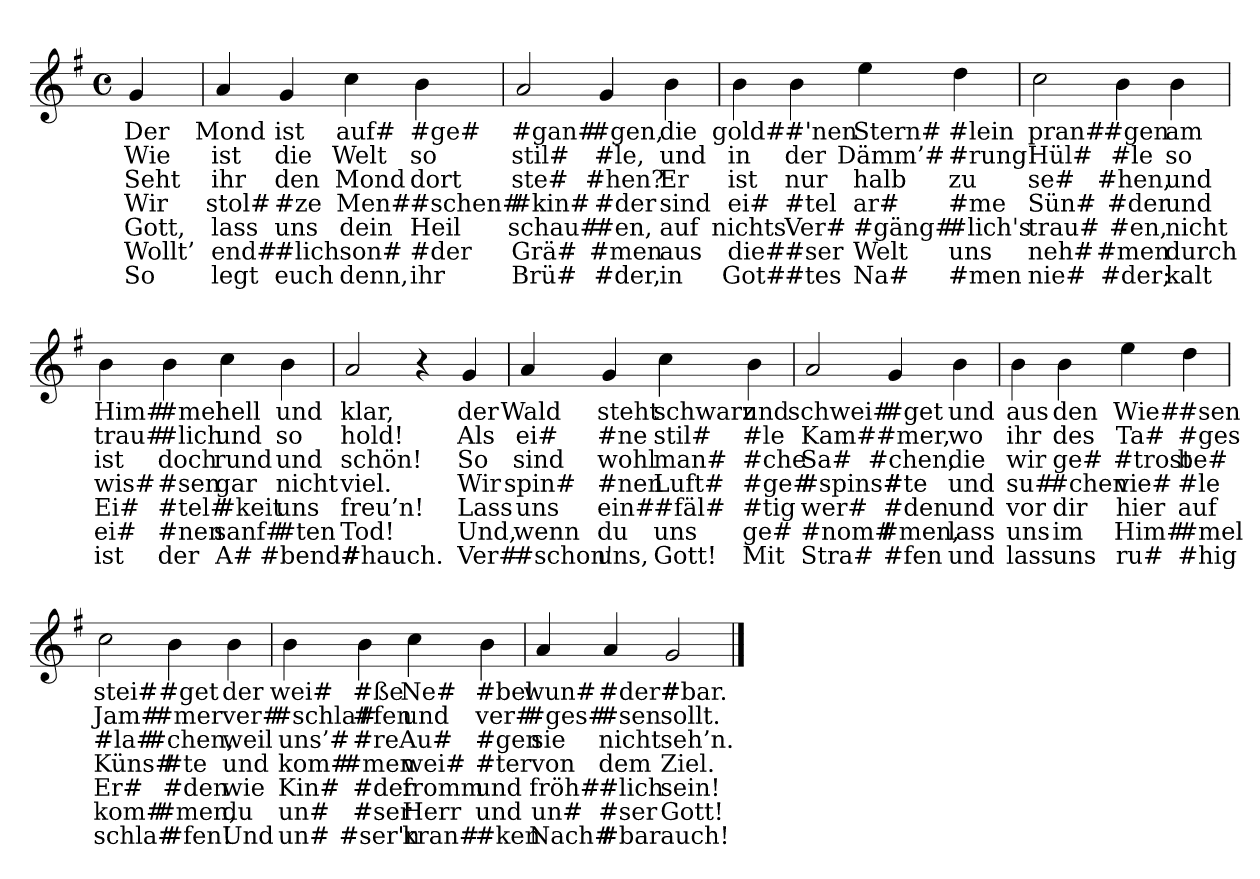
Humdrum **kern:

**kern	**text	**text	**text	**text	**text	**text	**text
*part1	*part1	*part1	*part1	*part1	*part1	*part1	*part1
*staff1	*staff1	*staff1	*staff1	*staff1	*staff1	*staff1	*staff1
*clefG2	*	*	*	*	*	*	*
*k[f#]	*	*	*	*	*	*	*
*M4/4	*	*	*	*	*	*	*
*met(c)	*	*	*	*	*	*	*
=	=	=	=	=	=	=	=
4g	Der	Wie	Seht	Wir	Gott,	Wollt’	So
=	=	=	=	=	=	=	=
4a	Mond	ist	ihr	stol#	lass	end#	legt
4g	ist	die	den	#ze	uns	#lich	euch
4cc	auf#	Welt	Mond	Men#	dein	son#	denn,
4b	#ge#	so	dort	#schen#	Heil	#der	ihr
=	=	=	=	=	=	=	=
2a	#gan#	stil#	ste#	#kin#	schau#	Grä#	Brü#
4g	#gen,	#le,	#hen?	#der	#en,	#men	#der,
4b	die	und	Er	sind	auf	aus	in
=	=	=	=	=	=	=	=
4b	gold#	in	ist	ei#	nichts	die#	Got#
4b	#'nen	der	nur	#tel	Ver#	#ser	#tes
4ee	Stern#	Dämm’#	halb	ar#	#gäng#	Welt	Na#
4dd	#lein	#rung	zu	#me	#lich's	uns	#men
=	=	=	=	=	=	=	=
2cc	pran#	Hül#	se#	Sün#	trau#	neh#	nie#
4b	#gen	#le	#hen,	#der	#en,	#men	#der;
4b	am	so	und	und	nicht	durch	kalt
=	=	=	=	=	=	=	=
4b	Him#	trau#	ist	wis#	Ei#	ei#	ist
4b	#mel	#lich	doch	#sen	#tel#	#nen	der
4cc	hell	und	rund	gar	#keit	sanf#	A#
4b	und	so	und	nicht	uns	#ten	#bend#
=	=	=	=	=	=	=	=
2a	klar,	hold!	schön!	viel.	freu’n!	Tod!	#hauch.
4r	.	.	.	.	.	.	.
4g	der	Als	So	Wir	Lass	Und,	Ver#
=	=	=	=	=	=	=	=
4a	Wald	ei#	sind	spin#	uns	wenn	#schon'
4g	steht	#ne	wohl	#nen	ein#	du	uns,
4cc	schwarz	stil#	man#	Luft#	#fäl#	uns	Gott!
4b	und	#le	#che	#ge#	#tig	ge#	Mit
=	=	=	=	=	=	=	=
2a	schwei#	Kam#	Sa#	#spins#	wer#	#nom#	Stra#
4g	#get	#mer,	#chen,	#te	#den	#men,	#fen
4b	und	wo	die	und	und	lass	und
=	=	=	=	=	=	=	=
4b	aus	ihr	wir	su#	vor	uns	lass
4b	den	des	ge#	#chen	dir	im	uns
4ee	Wie#	Ta#	#trost	vie#	hier	Him#	ru#
4dd	#sen	#ges	be#	#le	auf	#mel	#hig
=	=	=	=	=	=	=	=
2cc	stei#	Jam#	#la#	Küns#	Er#	kom#	schla#
4b	#get	#mer	#chen,	#te	#den	#men,	#fen!
4b	der	ver#	weil	und	wie	du	Und
=	=	=	=	=	=	=	=
4b	wei#	#schla#	uns’#	kom#	Kin#	un#	un#
4b	#ße	#fen	#re	#men	#der	#ser	#ser'n
4cc	Ne#	und	Au#	wei#	fromm	Herr	kran#
4b	#bel	ver#	#gen	#ter	und	und	#ken
=	=	=	=	=	=	=	=
4a	wun#	#ges#	sie	von	fröh#	un#	Nach#
4a	#der#	#sen	nicht	dem	#lich	#ser	#bar
2g	#bar.	sollt.	seh’n.	Ziel.	sein!	Gott!	auch!
==	==	==	==	==	==	==	==
*-	*-	*-	*-	*-	*-	*-	*-
